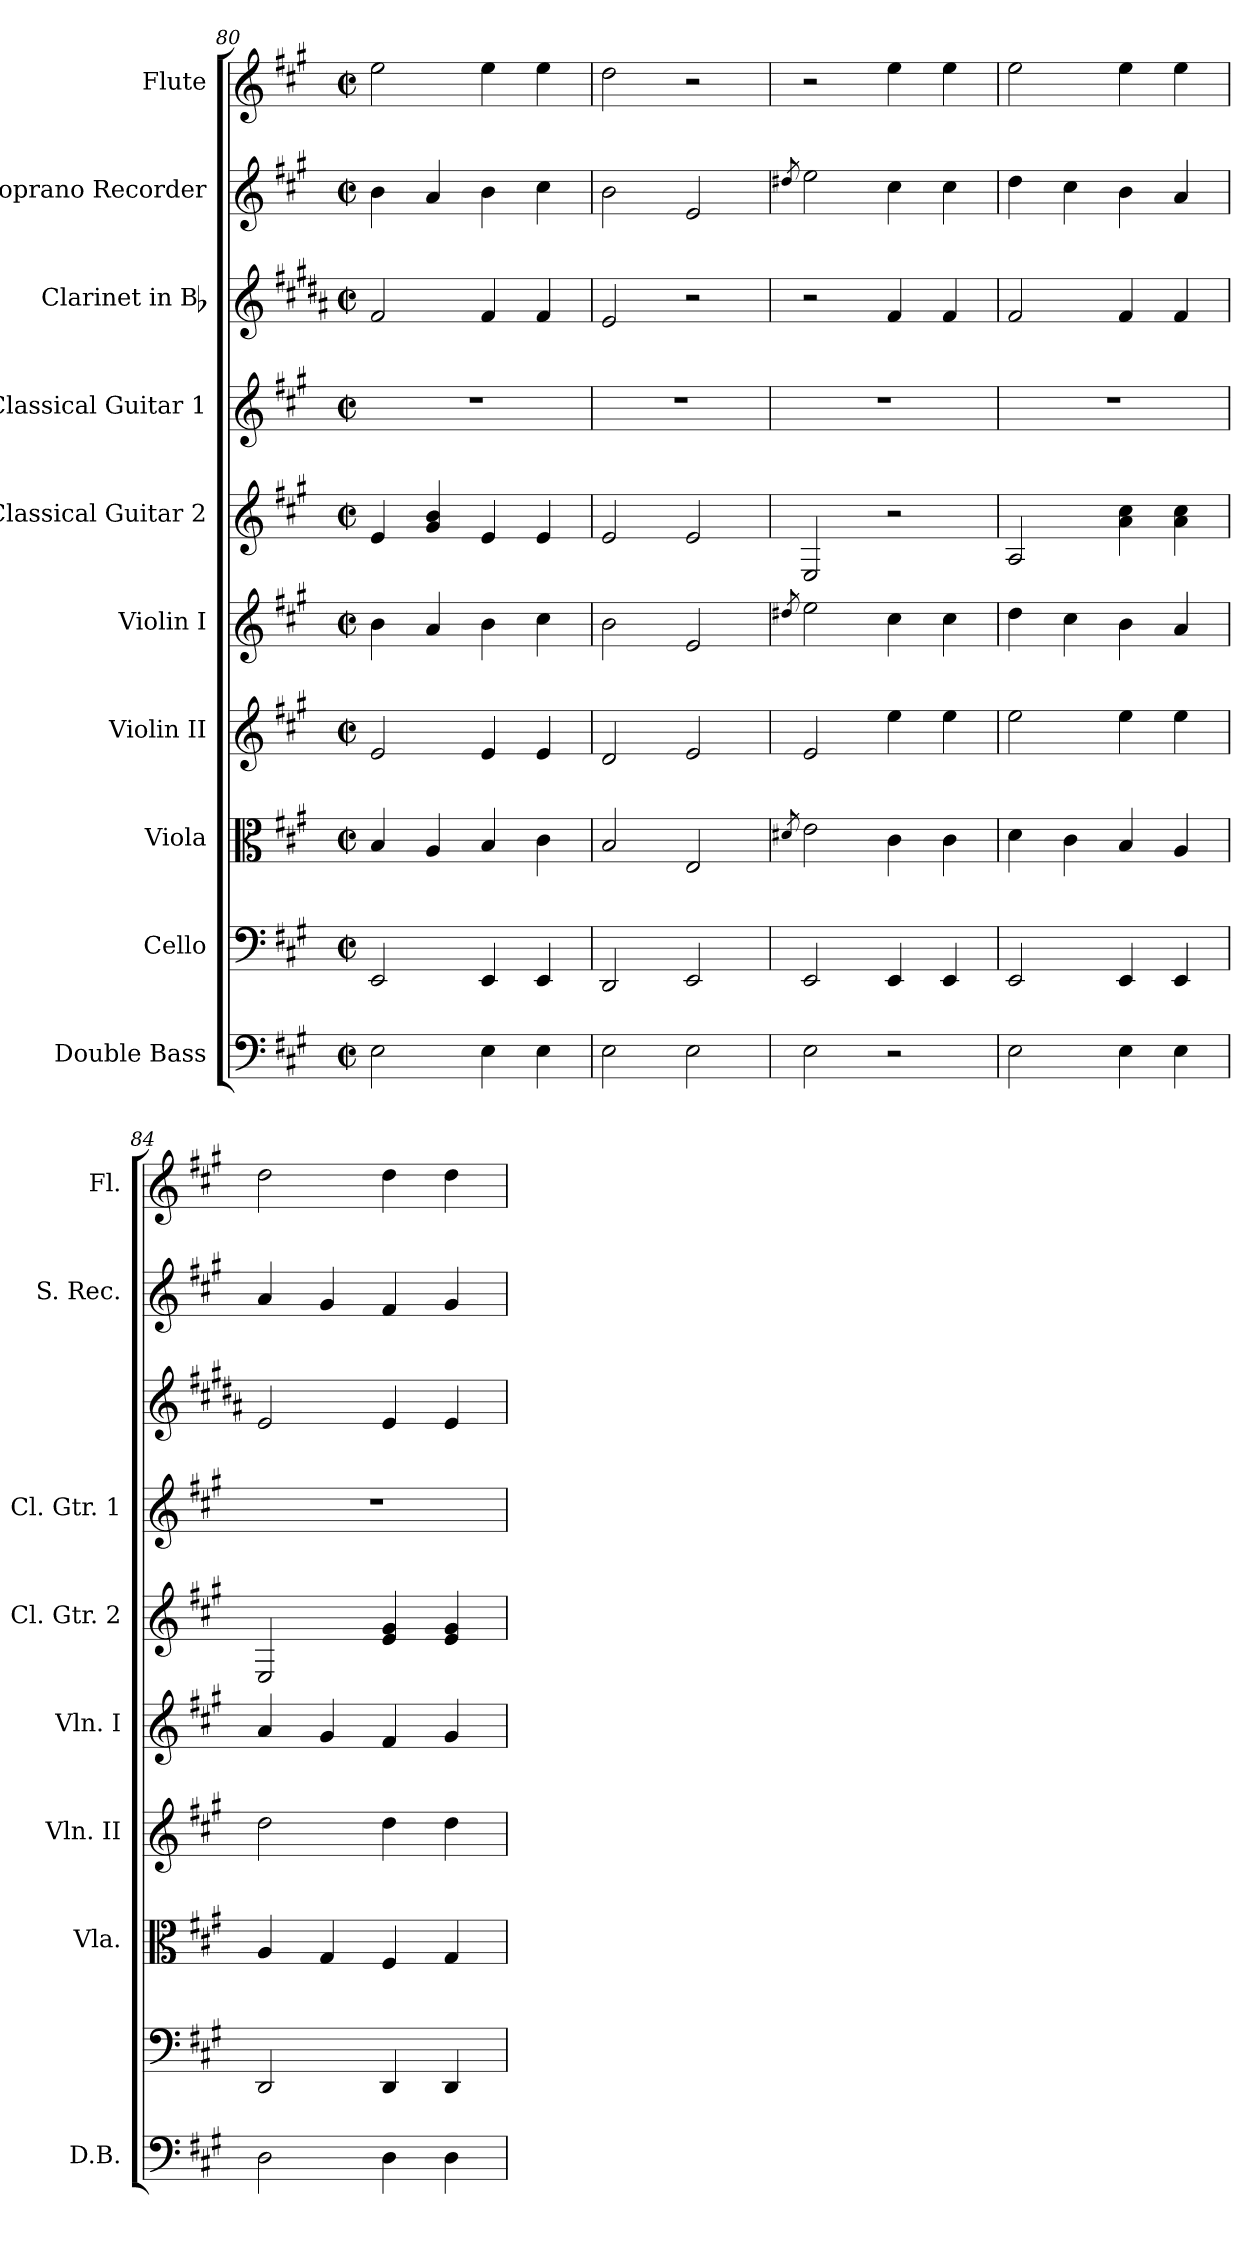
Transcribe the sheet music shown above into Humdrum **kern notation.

**kern	**kern	**kern	**kern	**kern	**kern	**kern	**kern	**kern	**kern
*part10	*part9	*part8	*part7	*part6	*part5	*part4	*part3	*part2	*part1
*staff10	*staff9	*staff8	*staff7	*staff6	*staff5	*staff4	*staff3	*staff2	*staff1
*I"Double Bass	*I"Cello	*I"Viola	*I"Violin II	*I"Violin I	*I"Classical Guitar 2	*I"Classical Guitar 1	*I"Clarinet in Bb	*I"Soprano Recorder	*I"Flute
*I'D.B.	*	*I'Vla.	*I'Vln. II	*I'Vln. I	*I'Cl. Gtr. 2	*I'Cl. Gtr. 1	*	*I'S. Rec.	*I'Fl.
*clefF4	*clefF4	*clefC3	*clefG2	*clefG2	*clefG2	*clefG2	*clefG2	*clefG2	*clefG2
*ITrd7c12	*	*	*	*	*ITrd7c12	*ITrd7c12	*ITrd1c2	*ITrd-7c-12	*
*k[f#c#g#]	*k[f#c#g#]	*k[f#c#g#]	*k[f#c#g#]	*k[f#c#g#]	*k[f#c#g#]	*k[f#c#g#]	*k[f#c#g#]	*k[f#c#g#]	*k[f#c#g#]
*A:	*A:	*A:	*A:	*A:	*A:	*A:	*A:	*A:	*A:
*M2/2	*M2/2	*M2/2	*M2/2	*M2/2	*M2/2	*M2/2	*M2/2	*M2/2	*M2/2
*met(c|)	*met(c|)	*met(c|)	*met(c|)	*met(c|)	*met(c|)	*met(c|)	*met(c|)	*met(c|)	*met(c|)
=80	=80	=80	=80	=80	=80	=80	=80	=80	=80
2EE\	2EE/	4B/	2e/	4b\	4E/	1r	2e/	4bb\	2ee\
.	.	4A/	.	4a/	4G#/ 4B/	.	.	4aa/	.
4EE\	4EE/	4B/	4e/	4b\	4E/	.	4e/	4bb\	4ee\
4EE\	4EE/	4c#\	4e/	4cc#\	4E/	.	4e/	4ccc#\	4ee\
!!LO:PB:g=z
=81	=81	=81	=81	=81	=81	=81	=81	=81	=81
2EE\	2DD/	2B/	2d/	2b\	2E/	1r	2d/	2bb\	2dd\
2EE\	2EE/	2E/	2e/	2e/	2E/	.	2r	2ee/	2r
=82	=82	=82	=82	=82	=82	=82	=82	=82	=82
.	.	8qd#X/	.	8qdd#X/	.	.	.	8qddd#X/	.
2EE\	2EE/	2e\	2e/	2ee\	2EE/	1r	2r	2eee\	2r
2r	4EE/	4c#\	4ee\	4cc#\	2r	.	4e/	4ccc#\	4ee\
.	4EE/	4c#\	4ee\	4cc#\	.	.	4e/	4ccc#\	4ee\
=83	=83	=83	=83	=83	=83	=83	=83	=83	=83
2EE\	2EE/	4d\	2ee\	4dd\	2AA/	1r	2e/	4ddd\	2ee\
.	.	4c#\	.	4cc#\	.	.	.	4ccc#\	.
4EE\	4EE/	4B/	4ee\	4b\	4A\ 4c#\	.	4e/	4bb\	4ee\
4EE\	4EE/	4A/	4ee\	4a/	4A\ 4c#\	.	4e/	4aa/	4ee\
=84	=84	=84	=84	=84	=84	=84	=84	=84	=84
2DD\	2DD/	4A/	2dd\	4a/	2EE/	1r	2d/	4aa/	2dd\
.	.	4G#/	.	4g#/	.	.	.	4gg#/	.
4DD\	4DD/	4F#/	4dd\	4f#/	4E/ 4G#/	.	4d/	4ff#/	4dd\
4DD\	4DD/	4G#/	4dd\	4g#/	4E/ 4G#/	.	4d/	4gg#/	4dd\
=	=	=	=	=	=	=	=	=	=
*-	*-	*-	*-	*-	*-	*-	*-	*-	*-
